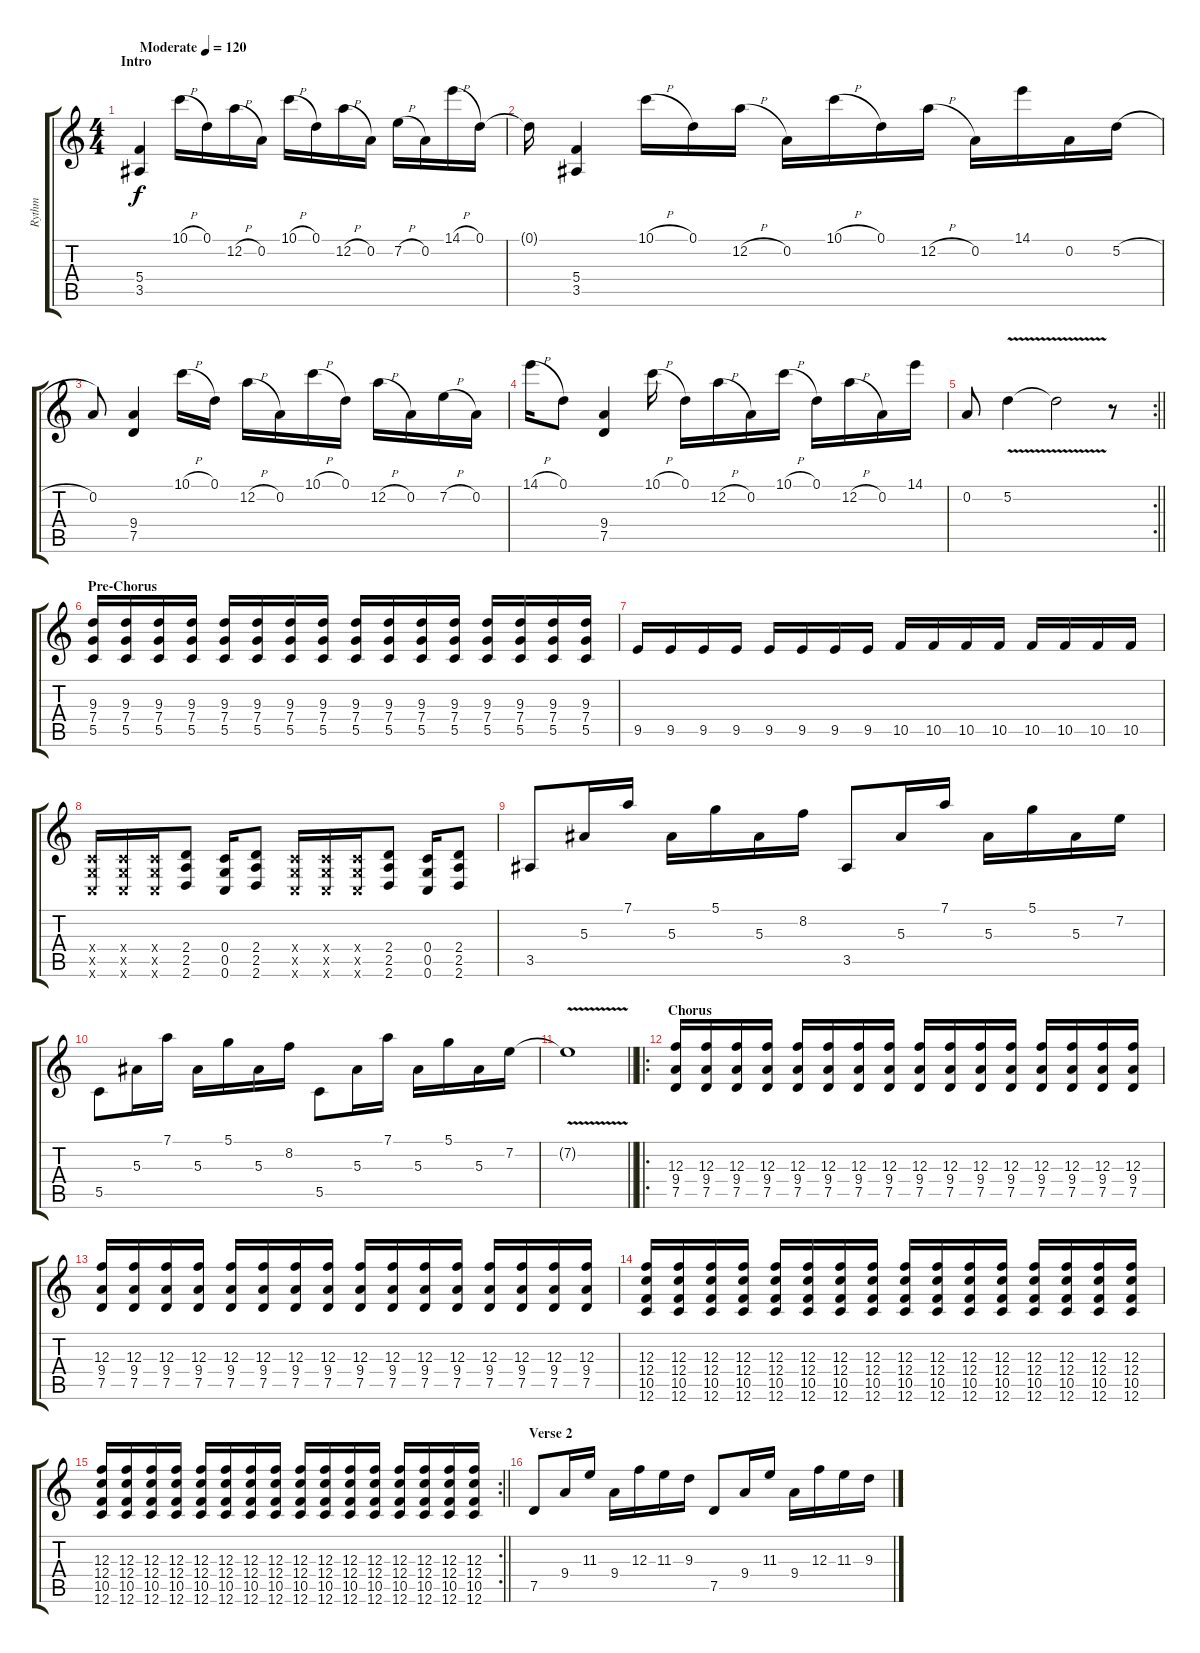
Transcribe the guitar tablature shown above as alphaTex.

\track ("Rythm" "Rythm") {instrument distortionguitar}
\staff {score tabs}
\tuning (D4 A3 F3 C3 G2 C2) {hide}
\ts (4 4)
\section ("" "Intro")
\tempo (120 "Moderate")
\clef g2
\ks c
(5.4 3.5).4{dy f instrument distortionguitar} 10.1{h}.16 0.1.16 12.2{h}.16 0.2.16 10.1{h}.16 0.1.16 12.2{h}.16 0.2.16 7.2{h}.16 0.2.16 14.1{h}.16 0.1.16 |
0.1{t}.16 (5.4 3.5).4 10.1{h}.16 0.1.16 12.2{h}.16 0.2.16 10.1{h}.16 0.1.16 12.2{h}.16 0.2.16 14.1.16 0.2.16 5.2{h}.16 |
0.2.8 (9.4 7.5).4 10.1{h}.16 0.1.16 12.2{h}.16 0.2.16 10.1{h}.16 0.1.16 12.2{h}.16 0.2.16 7.2{h}.16 0.2.16 |
14.1{h}.16 0.1.8 (9.4 7.5).4 10.1{h}.16 0.1.16 12.2{h}.16 0.2.16 10.1{h}.16 0.1.16 12.2{h}.16 0.2.16 14.1.16 |
\rc 2
\barLineRight lightlight
0.2.8 5.2{v}.4 5.2{t}.2 r.8 |
\section ("" "Pre-Chorus")
(9.3 7.4 5.5).16 (9.3 7.4 5.5).16 (9.3 7.4 5.5).16 (9.3 7.4 5.5).16 (9.3 7.4 5.5).16 (9.3 7.4 5.5).16 (9.3 7.4 5.5).16 (9.3 7.4 5.5).16 (9.3 7.4 5.5).16 (9.3 7.4 5.5).16 (9.3 7.4 5.5).16 (9.3 7.4 5.5).16 (9.3 7.4 5.5).16 (9.3 7.4 5.5).16 (9.3 7.4 5.5).16 (9.3 7.4 5.5).16 |
9.5.16 9.5.16 9.5.16 9.5.16 9.5.16 9.5.16 9.5.16 9.5.16 10.5.16 10.5.16 10.5.16 10.5.16 10.5.16 10.5.16 10.5.16 10.5.16 |
(0.4{x} 0.5{x} 0.6{x}).16 (0.4{x} 0.5{x} 0.6{x}).16 (0.4{x} 0.5{x} 0.6{x}).16 (2.4 2.5 2.6).8 (0.4 0.5 0.6).16 (2.4 2.5 2.6).8 (0.4{x} 0.5{x} 0.6{x}).16 (0.4{x} 0.5{x} 0.6{x}).16 (0.4{x} 0.5{x} 0.6{x}).16 (2.4 2.5 2.6).8 (0.4 0.5 0.6).16 (2.4 2.5 2.6).8 |
3.5.8 5.3.16 7.1.16 5.3.16 5.1.16 5.3.16 8.2.16 3.5.8 5.3.16 7.1.16 5.3.16 5.1.16 5.3.16 7.2.16 |
5.5.8 5.3.16 7.1.16 5.3.16 5.1.16 5.3.16 8.2.16 5.5.8 5.3.16 7.1.16 5.3.16 5.1.16 5.3.16 7.2.16 |
\barLineRight lightlight
7.2{v t}.1 |
\ro
\section ("" "Chorus")
(12.3 9.4 7.5).16 (12.3 9.4 7.5).16 (12.3 9.4 7.5).16 (12.3 9.4 7.5).16 (12.3 9.4 7.5).16 (12.3 9.4 7.5).16 (12.3 9.4 7.5).16 (12.3 9.4 7.5).16 (12.3 9.4 7.5).16 (12.3 9.4 7.5).16 (12.3 9.4 7.5).16 (12.3 9.4 7.5).16 (12.3 9.4 7.5).16 (12.3 9.4 7.5).16 (12.3 9.4 7.5).16 (12.3 9.4 7.5).16 |
(12.3 9.4 7.5).16 (12.3 9.4 7.5).16 (12.3 9.4 7.5).16 (12.3 9.4 7.5).16 (12.3 9.4 7.5).16 (12.3 9.4 7.5).16 (12.3 9.4 7.5).16 (12.3 9.4 7.5).16 (12.3 9.4 7.5).16 (12.3 9.4 7.5).16 (12.3 9.4 7.5).16 (12.3 9.4 7.5).16 (12.3 9.4 7.5).16 (12.3 9.4 7.5).16 (12.3 9.4 7.5).16 (12.3 9.4 7.5).16 |
(12.3 12.4 10.5 12.6).16 (12.3 12.4 10.5 12.6).16 (12.3 12.4 10.5 12.6).16 (12.3 12.4 10.5 12.6).16 (12.3 12.4 10.5 12.6).16 (12.3 12.4 10.5 12.6).16 (12.3 12.4 10.5 12.6).16 (12.3 12.4 10.5 12.6).16 (12.3 12.4 10.5 12.6).16 (12.3 12.4 10.5 12.6).16 (12.3 12.4 10.5 12.6).16 (12.3 12.4 10.5 12.6).16 (12.3 12.4 10.5 12.6).16 (12.3 12.4 10.5 12.6).16 (12.3 12.4 10.5 12.6).16 (12.3 12.4 10.5 12.6).16 |
\rc 2
\barLineRight lightlight
(12.3 12.4 10.5 12.6).16 (12.3 12.4 10.5 12.6).16 (12.3 12.4 10.5 12.6).16 (12.3 12.4 10.5 12.6).16 (12.3 12.4 10.5 12.6).16 (12.3 12.4 10.5 12.6).16 (12.3 12.4 10.5 12.6).16 (12.3 12.4 10.5 12.6).16 (12.3 12.4 10.5 12.6).16 (12.3 12.4 10.5 12.6).16 (12.3 12.4 10.5 12.6).16 (12.3 12.4 10.5 12.6).16 (12.3 12.4 10.5 12.6).16 (12.3 12.4 10.5 12.6).16 (12.3 12.4 10.5 12.6).16 (12.3 12.4 10.5 12.6).16 |
\section ("" "Verse 2")
7.5.8 9.4.16 11.3.16 9.4.16 12.3.16 11.3.16 9.3.16 7.5.8 9.4.16 11.3.16 9.4.16 12.3.16 11.3.16 9.3.16
